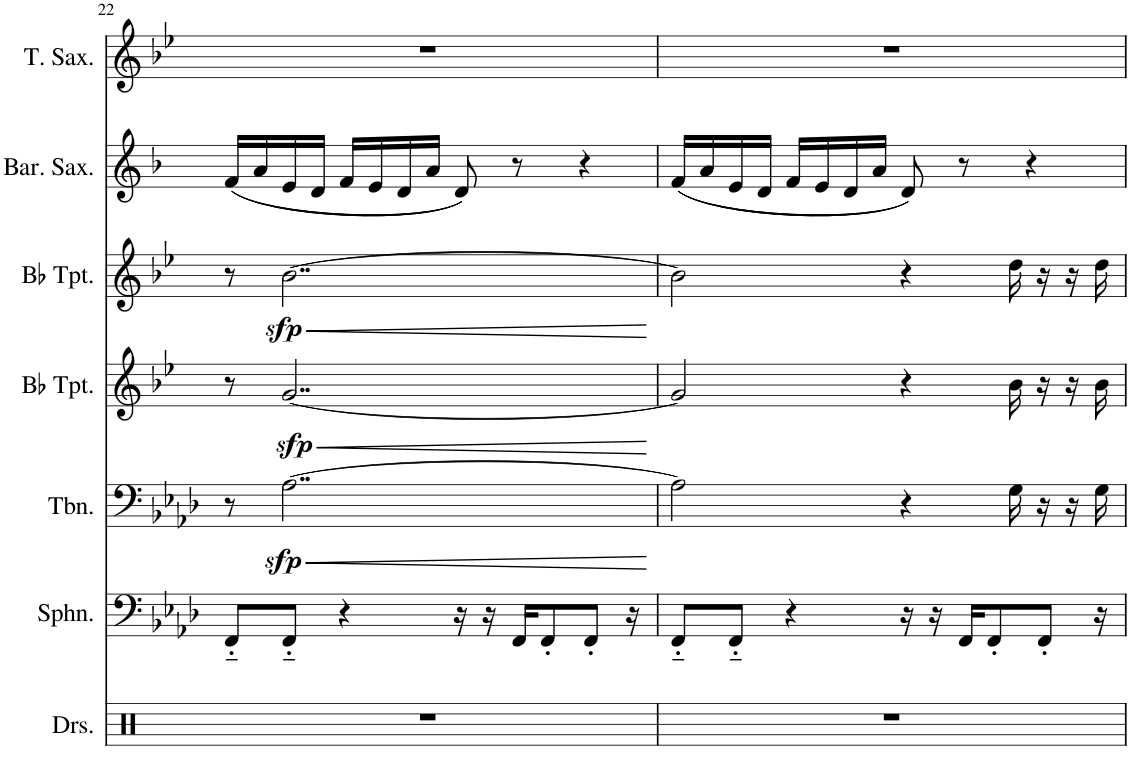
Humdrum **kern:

**kern	**kern	**kern	**dynam	**kern	**dynam	**kern	**dynam	**kern	**kern
*part7	*part6	*part5	*part5	*part4	*part4	*part3	*part3	*part2	*part1
*staff7	*staff6	*staff5	*staff5	*staff4	*staff4	*staff3	*staff3	*staff2	*staff1
*I"Drumset	*I"Sousaphone	*I"Trombone	*	*I"Bb Trumpet	*	*I"Bb Trumpet	*	*I"Baritone Saxophone	*I"Tenor Saxophone
*I'Drs.	*I'Sphn.	*I'Tbn.	*	*I'Bb Tpt.	*	*I'Bb Tpt.	*	*I'Bar. Sax.	*I'T. Sax.
!!LO:PB:g=z
*clefX	*clefF4	*clefF4	*	*clefG2	*	*clefG2	*	*clefG2	*clefG2
*	*	*	*	*Trd1c2	*	*Trd1c2	*	*Trd12c21	*Trd8c14
*k[]	*k[b-e-a-d-]	*k[b-e-a-d-]	*	*k[b-e-]	*	*k[b-e-]	*	*k[b-]	*k[b-e-]
*M4/4	*M4/4	*M4/4	*	*M4/4	*	*M4/4	*	*M4/4	*M4/4
=22	=22	=22	=22	=22	=22	=22	=22	=22	=22
1r	8FF'~/L	8r	.	8r	.	8r	.	((16f/LL	1r
.	.	.	.	.	.	.	.	16a/	.
!	!	!	!LO:HP:b	!	!LO:HP:b	!	!LO:HP:b	!	!
!	!	!	!LO:DY:n=1:b	!	!LO:DY:n=1:b	!	!LO:DY:n=1:b	!	!
.	8FF'~/J	[2..A-\	< sfp	[2..g/	< sfp	[2..b-\	< sfp	16e/	.
.	.	.	.	.	.	.	.	16d/JJ	.
.	4r	.	.	.	.	.	.	16f/LL	.
.	.	.	.	.	.	.	.	16e/	.
.	.	.	.	.	.	.	.	16d/	.
.	.	.	.	.	.	.	.	16a/JJ	.
.	16r	.	.	.	.	.	.	8d/))	.
.	16r	.	.	.	.	.	.	.	.
.	16FF/KL	.	.	.	.	.	.	8r	.
.	8FF'/	.	.	.	.	.	.	.	.
.	.	.	.	.	.	.	.	4r	.
.	8FF'/J	.	.	.	.	.	.	.	.
.	16r	.	.	.	.	.	.	.	.
.	.	.	[	.	[	.	[	.	.
=23	=23	=23	=23	=23	=23	=23	=23	=23	=23
1r	8FF'~/L	2A-\]	.	2g/]	.	2b-\]	.	((16f/LL	1r
.	.	.	.	.	.	.	.	16a/	.
.	8FF'~/J	.	.	.	.	.	.	16e/	.
.	.	.	.	.	.	.	.	16d/JJ	.
.	4r	.	.	.	.	.	.	16f/LL	.
.	.	.	.	.	.	.	.	16e/	.
.	.	.	.	.	.	.	.	16d/	.
.	.	.	.	.	.	.	.	16a/JJ	.
.	16r	4r	.	4r	.	4r	.	8d/))	.
.	16r	.	.	.	.	.	.	.	.
.	16FF/KL	.	.	.	.	.	.	8r	.
.	8FF'/	.	.	.	.	.	.	.	.
.	.	16G\	.	16b-\	.	16dd\	.	4r	.
.	8FF'/J	16r	.	16r	.	16r	.	.	.
.	.	16r	.	16r	.	16r	.	.	.
.	16r	16G\	.	16b-\	.	16dd\	.	.	.
=	=	=	=	=	=	=	=	=	=
*-	*-	*-	*-	*-	*-	*-	*-	*-	*-
